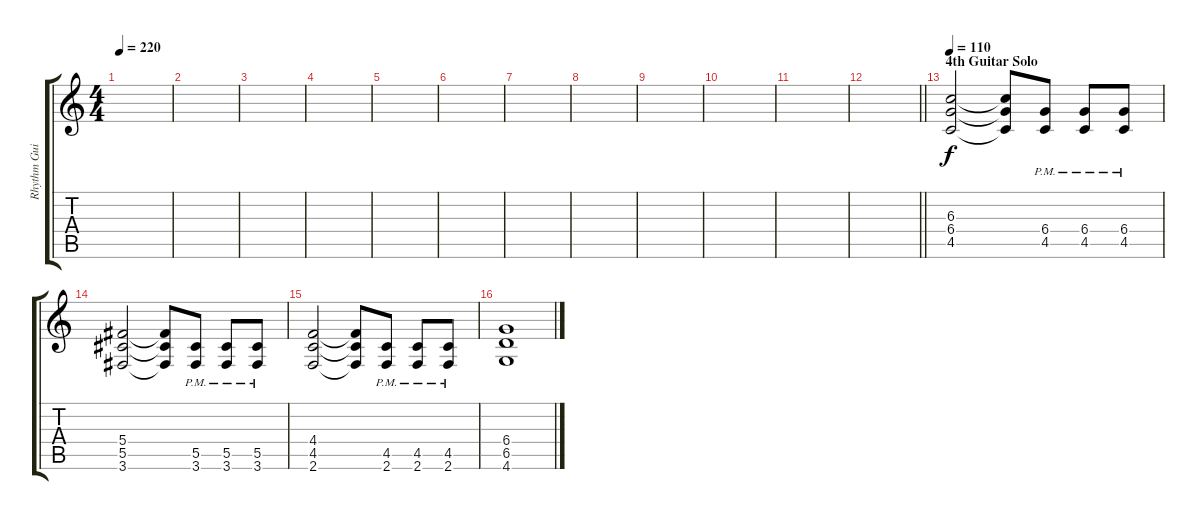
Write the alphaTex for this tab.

\track ("Rhythm Guitar 2" "Rhythm Gui") {instrument overdrivenguitar}
\staff {score tabs}
\tuning (Eb4 Bb3 Gb3 Db3 Ab2 Eb2) {hide}
\ts (4 4)
\tempo 220
\clef g2
\ks c
|
|
|
|
|
|
|
|
|
|
|
\barLineRight lightlight
|
\section ("" "4th Guitar Solo")
\tempo 110
(6.3 6.4 4.5).2 (6.3{t} 6.4{t} 4.5{t}).8 (6.4{pm} 4.5{pm}).8 (6.4{pm} 4.5{pm}).8 (6.4{pm} 4.5{pm}).8 |
(5.4 5.5 3.6).2 (5.4{t} 5.5{t} 3.6{t}).8 (5.5{pm} 3.6{pm}).8 (5.5{pm} 3.6{pm}).8 (5.5{pm} 3.6{pm}).8 |
(4.4 4.5 2.6).2 (4.4{t} 4.5{t} 2.6{t}).8 (4.5{pm} 2.6{pm}).8 (4.5{pm} 2.6{pm}).8 (4.5{pm} 2.6{pm}).8 |
(6.4 6.5 4.6).1
